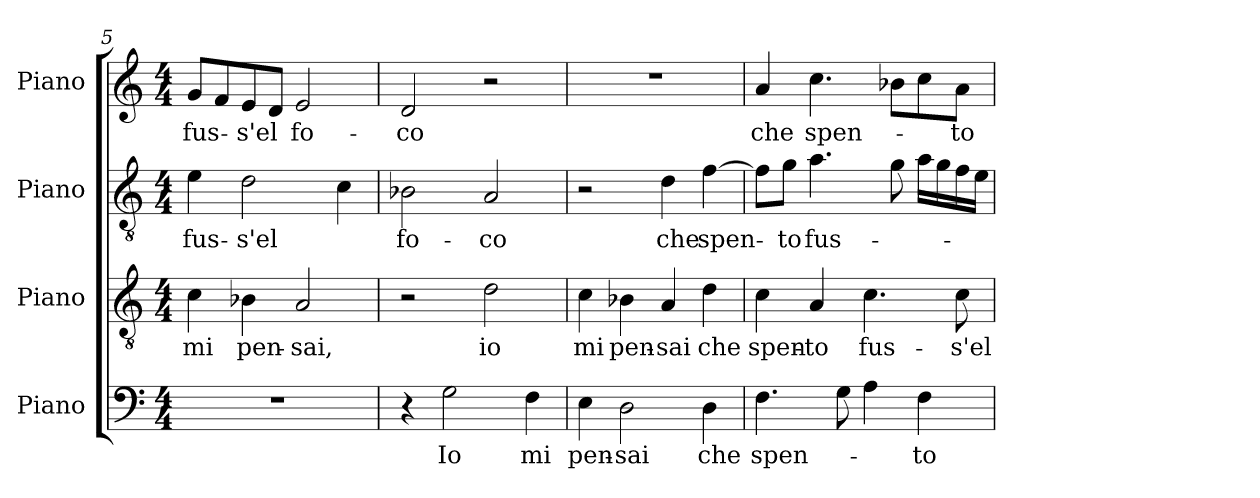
**kern	**text	**kern	**text	**kern	**text	**kern	**text
*part4	*part4	*part3	*part3	*part2	*part2	*part1	*part1
*staff4	*staff4	*staff3	*staff3	*staff2	*staff2	*staff1	*staff1
*I"Piano	*	*I"Piano	*	*I"Piano	*	*I"Piano	*
*I'Pno.	*	*I'Pno.	*	*I'Pno.	*	*I'Pno.	*
*clefF4	*	*clefGv2	*	*clefGv2	*	*clefG2	*
*	*	*ITrd7c12	*	*ITrd7c12	*	*	*
*k[]	*	*k[]	*	*k[]	*	*k[]	*
*C:	*	*C:	*	*C:	*	*C:	*
*M4/4	*	*M4/4	*	*M4/4	*	*M4/4	*
=5	=5	=5	=5	=5	=5	=5	=5
!	!	!	!LO:LY:b:color=#000000	!	!	!	!
!	!	!	!	!	!LO:LY:b:color=#000000	!	!
!	!	!	!	!	!	!	!LO:LY:b:color=#000000
1r	.	4Ci\	mi	4Ei\	fus-	8gi/L	fus-
.	.	.	.	.	.	8fi/	.
!	!	!	!LO:LY:b:color=#000000	!	!	!	!
!	!	!	!	!	!LO:LY:b:color=#000000	!	!
!	!	!	!	!	!	!	!LO:LY:b:color=#000000
.	.	4BB-i\	pen-	2Di\	-s'el	8ei/	-s'el
.	.	.	.	.	.	8di/J	.
!	!	!	!LO:LY:b:color=#000000	!	!	!	!
!	!	!	!	!	!	!	!LO:LY:b:color=#000000
.	.	2AAi/	-sai,	.	.	2ei/	fo-
.	.	.	.	4Ci\	.	.	.
=6	=6	=6	=6	=6	=6	=6	=6
!	!	!	!	!	!LO:LY:b:color=#000000	!	!
!	!	!	!	!	!	!	!LO:LY:b:color=#000000
4r	.	2r	.	2BB-i\	fo-	2di/	-co
!	!LO:LY:b:color=#000000	!	!	!	!	!	!
2Gi\	Io	.	.	.	.	.	.
!	!	!	!LO:LY:b:color=#000000	!	!	!	!
!	!	!	!	!	!LO:LY:b:color=#000000	!	!
.	.	2Di\	io	2AAi/	-co	2r	.
!	!LO:LY:b:color=#000000	!	!	!	!	!	!
4Fi\	mi	.	.	.	.	.	.
=7	=7	=7	=7	=7	=7	=7	=7
!	!LO:LY:b:color=#000000	!	!	!	!	!	!
!	!	!	!LO:LY:b:color=#000000	!	!	!	!
4Ei\	pen-	4Ci\	mi	2r	.	1r	.
!	!LO:LY:b:color=#000000	!	!	!	!	!	!
!	!	!	!LO:LY:b:color=#000000	!	!	!	!
2Di\	-sai	4BB-i\	pen-	.	.	.	.
!	!	!	!LO:LY:b:color=#000000	!	!	!	!
!	!	!	!	!	!LO:LY:b:color=#000000	!	!
.	.	4AAi/	-sai	4Di\	che	.	.
!	!LO:LY:b:color=#000000	!	!	!	!	!	!
!	!	!	!LO:LY:b:color=#000000	!	!	!	!
!	!	!	!	!	!LO:LY:b:color=#000000	!	!
4Di\	che	4Di\	che	[4Fi\	spen-	.	.
!!LO:LB:g=z
=8	=8	=8	=8	=8	=8	=8	=8
!	!LO:LY:b:color=#000000	!	!	!	!	!	!
!	!	!	!LO:LY:b:color=#000000	!	!	!	!
!	!	!	!	!	!	!	!LO:LY:b:color=#000000
4.Fi\	spen-	4Ci\	spen-	8Fi\L]	.	4ai/	che
!	!	!	!	!	!LO:LY:b:color=#000000	!	!
.	.	.	.	8Gi\J	-to	.	.
!	!	!	!LO:LY:b:color=#000000	!	!	!	!
!	!	!	!	!	!LO:LY:b:color=#000000	!	!
!	!	!	!	!	!	!	!LO:LY:b:color=#000000
.	.	4AAi/	-to	4.Ai\	fus-	4.cci\	spen-
8Gi\	.	.	.	.	.	.	.
!	!	!	!LO:LY:b:color=#000000	!	!	!	!
4Ai\	.	4.Ci\	fus-	.	.	.	.
.	.	.	.	8Gi\	.	8b-i\L	.
!	!LO:LY:b:color=#000000	!	!	!	!	!	!
4Fi\	-to	.	.	16Ai\LL	.	8cci\	.
.	.	.	.	16Gi\	.	.	.
!	!	!	!LO:LY:b:color=#000000	!	!	!	!
!	!	!	!	!	!	!	!LO:LY:b:color=#000000
.	.	8Ci\	-s'el	16Fi\	.	8ai\J	-to
.	.	.	.	16Ei\JJ	.	.	.
=	=	=	=	=	=	=	=
*-	*-	*-	*-	*-	*-	*-	*-
